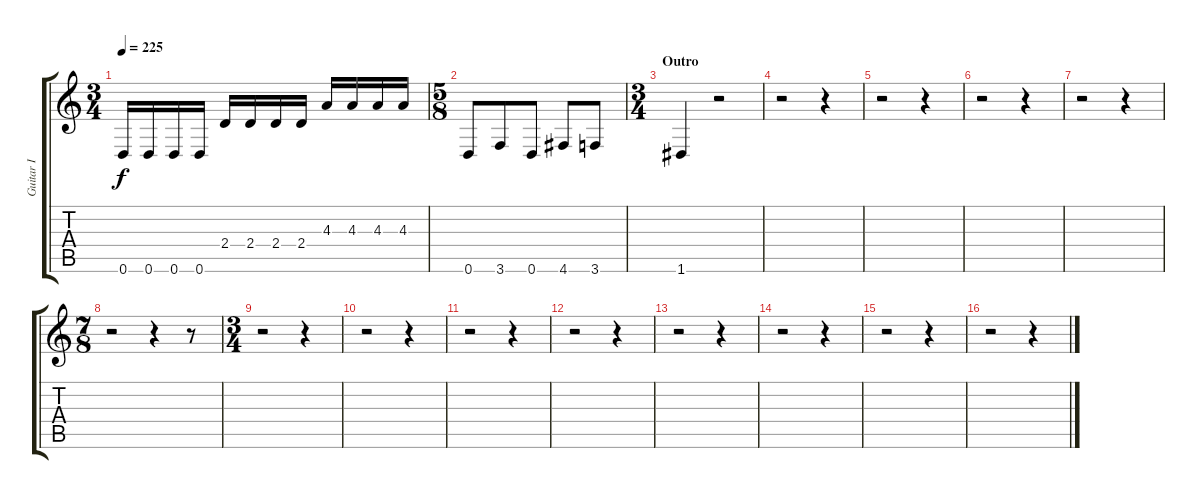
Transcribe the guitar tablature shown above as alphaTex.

\track ("Guitar I" "Guitar I") {instrument distortionguitar}
\staff {score tabs}
\tuning (D4 A3 F3 C3 G2 D2) {hide}
\ts (3 4)
\tempo 225
\clef g2
\ks c
0.6.16{dy f} 0.6.16 0.6.16 0.6.16 2.4.16 2.4.16 2.4.16 2.4.16 4.3.16 4.3.16 4.3.16 4.3.16 |
\ts (5 8)
0.6.8 3.6.8 0.6.8 4.6.8 3.6.8 |
\ts (3 4)
\section ("" "Outro")
1.6.4 r.2 |
r.2 r.4 |
r.2 r.4 |
r.2 r.4 |
r.2 r.4 |
\ts (7 8)
r.2 r.4 r.8 |
\ts (3 4)
r.2 r.4 |
r.2 r.4 |
r.2 r.4 |
r.2 r.4 |
r.2 r.4 |
r.2 r.4 |
r.2 r.4 |
r.2 r.4
